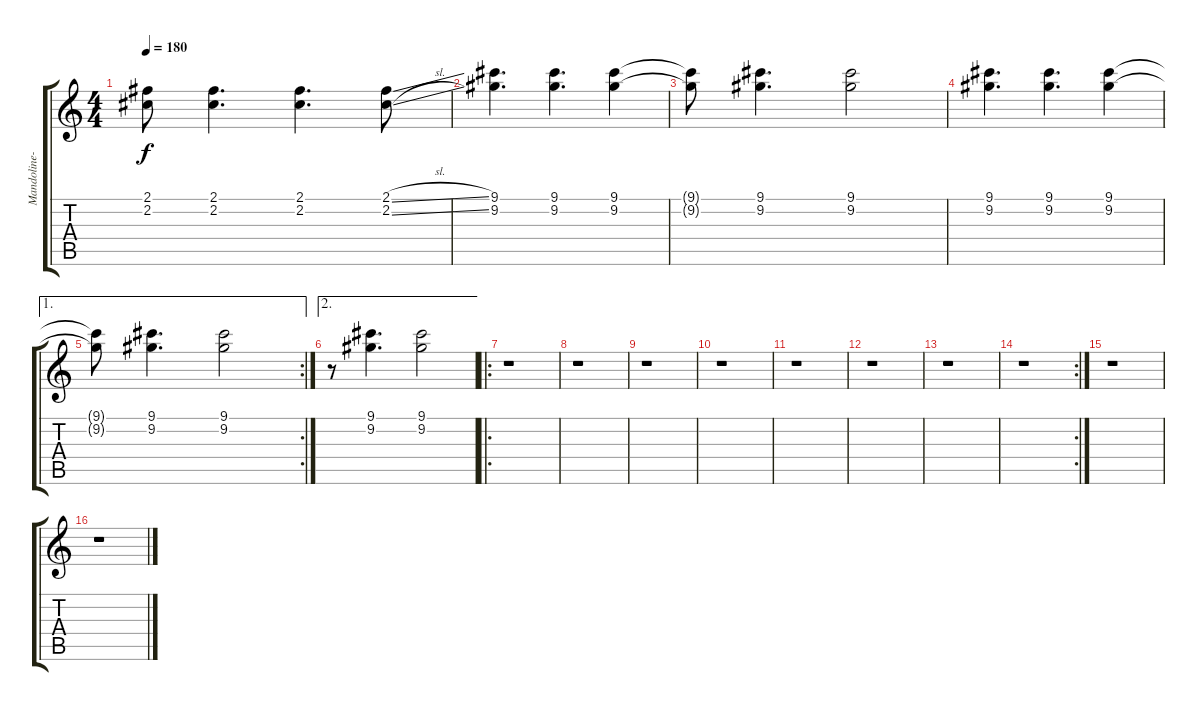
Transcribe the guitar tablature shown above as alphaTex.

\track ("Mandoline-synth" "Mandoline-") {instrument electricguitarclean}
\staff {score tabs}
\tuning (E4 B3 G3 D3 A2 E2) {hide}
\ts (4 4)
\tempo 180
\clef g2
\ks c
(2.1{t} 2.2{t}).8{dy f} (2.1 2.2).4{d} (2.1 2.2).4{d} (2.1{sl} 2.2{sl}).8 |
(9.1 9.2).4{d} (9.1 9.2).4{d} (9.1 9.2).4 |
(9.1{t} 9.2{t}).8 (9.1 9.2).4{d} (9.1 9.2).2 |
(9.1 9.2).4{d} (9.1 9.2).4{d} (9.1 9.2).4 |
\ae 1
\rc 2
(9.1{t} 9.2{t}).8 (9.1 9.2).4{d} (9.1 9.2).2 |
\ae 2
r.8 (9.1 9.2).4{d} (9.1 9.2).2 |
\ro
r.1 |
r.1 |
r.1 |
r.1 |
r.1 |
r.1 |
r.1 |
\rc 2
r.1 |
r.1 |
r.1
